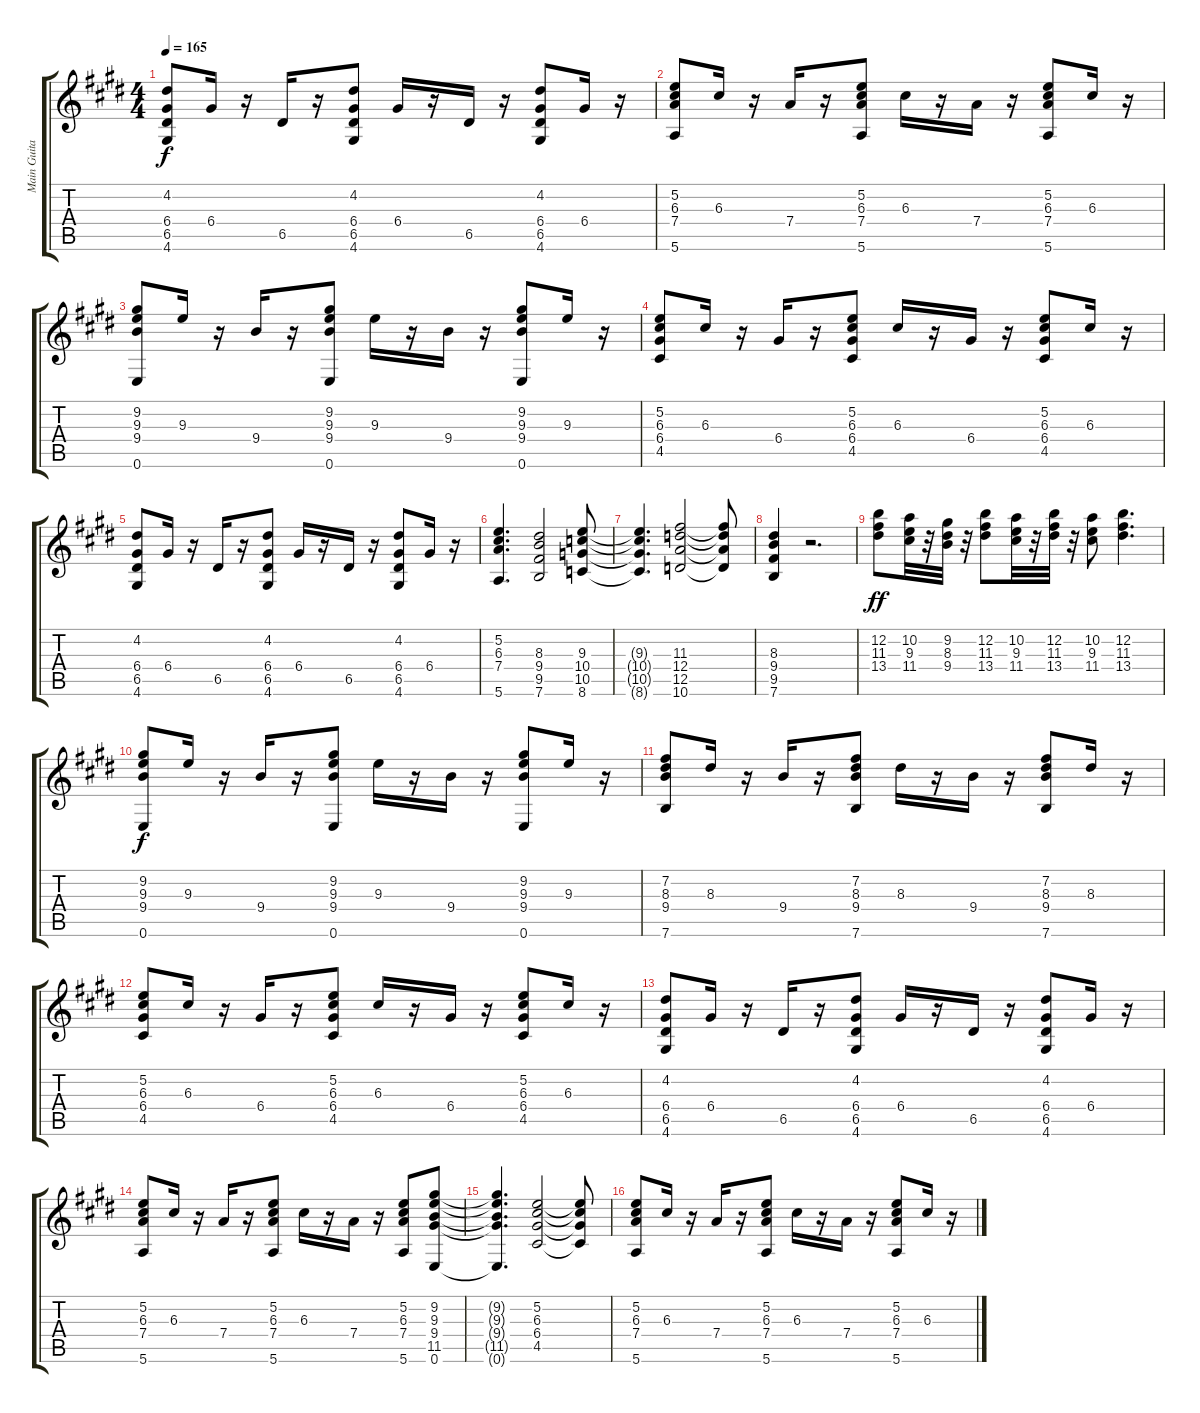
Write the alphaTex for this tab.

\track ("Main Guitar" "Main Guita") {instrument distortionguitar}
\staff {score tabs}
\tuning (E4 B3 G3 D3 A2 E2) {hide}
\ts (4 4)
\tempo 165
\clef g2
\ks e
(4.2 6.4 6.5 4.6).8{dy f} 6.4.16 r.16 6.5.16 r.16 (4.2 6.4 6.5 4.6).8 6.4.16 r.16 6.5.16 r.16 (4.2 6.4 6.5 4.6).8 6.4.16 r.16 |
(5.2 6.3 7.4 5.6).8 6.3.16 r.16 7.4.16 r.16 (5.2 6.3 7.4 5.6).8 6.3.16 r.16 7.4.16 r.16 (5.2 6.3 7.4 5.6).8 6.3.16 r.16 |
(9.2 9.3 9.4 0.6).8 9.3.16 r.16 9.4.16 r.16 (9.2 9.3 9.4 0.6).8 9.3.16 r.16 9.4.16 r.16 (9.2 9.3 9.4 0.6).8 9.3.16 r.16 |
(5.2 6.3 6.4 4.5).8 6.3.16 r.16 6.4.16 r.16 (5.2 6.3 6.4 4.5).8 6.3.16 r.16 6.4.16 r.16 (5.2 6.3 6.4 4.5).8 6.3.16 r.16 |
(4.2 6.4 6.5 4.6).8 6.4.16 r.16 6.5.16 r.16 (4.2 6.4 6.5 4.6).8 6.4.16 r.16 6.5.16 r.16 (4.2 6.4 6.5 4.6).8 6.4.16 r.16 |
(5.2 6.3 7.4 5.6).4{d} (8.3 9.4 9.5 7.6).2 (9.3 10.4 10.5 8.6).8 |
(9.3{t} 10.4{t} 10.5{t} 8.6{t}).4{d} (11.3 12.4 12.5 10.6).2 (11.3{t} 12.4{t} 12.5{t} 10.6{t}).8 |
(8.3 9.4 9.5 7.6).4 r.2{d} |
(12.2 11.3 13.4).8{dy ff} (10.2 9.3 11.4).32 r.32 (9.2 8.3 9.4).32 r.32 (12.2 11.3 13.4).8 (10.2 9.3 11.4).32 r.32 (12.2 11.3 13.4).32 r.32 (10.2 9.3 11.4).8 (12.2 11.3 13.4).4{d} |
(9.2 9.3 9.4 0.6).8{dy f} 9.3.16 r.16 9.4.16 r.16 (9.2 9.3 9.4 0.6).8 9.3.16 r.16 9.4.16 r.16 (9.2 9.3 9.4 0.6).8 9.3.16 r.16 |
(7.2 8.3 9.4 7.6).8 8.3.16 r.16 9.4.16 r.16 (7.2 8.3 9.4 7.6).8 8.3.16 r.16 9.4.16 r.16 (7.2 8.3 9.4 7.6).8 8.3.16 r.16 |
(5.2 6.3 6.4 4.5).8 6.3.16 r.16 6.4.16 r.16 (5.2 6.3 6.4 4.5).8 6.3.16 r.16 6.4.16 r.16 (5.2 6.3 6.4 4.5).8 6.3.16 r.16 |
(4.2 6.4 6.5 4.6).8 6.4.16 r.16 6.5.16 r.16 (4.2 6.4 6.5 4.6).8 6.4.16 r.16 6.5.16 r.16 (4.2 6.4 6.5 4.6).8 6.4.16 r.16 |
(5.2 6.3 7.4 5.6).8 6.3.16 r.16 7.4.16 r.16 (5.2 6.3 7.4 5.6).8 6.3.16 r.16 7.4.16 r.16 (5.2 6.3 7.4 5.6).8 (9.2 9.3 9.4 11.5 0.6).8 |
(9.2{t} 9.3{t} 9.4{t} 11.5{t} 0.6{t}).4{d} (5.2 6.3 6.4 4.5).2 (5.2{t} 6.3{t} 6.4{t} 4.5{t}).8 |
(5.2 6.3 7.4 5.6).8 6.3.16 r.16 7.4.16 r.16 (5.2 6.3 7.4 5.6).8 6.3.16 r.16 7.4.16 r.16 (5.2 6.3 7.4 5.6).8 6.3.16 r.16
